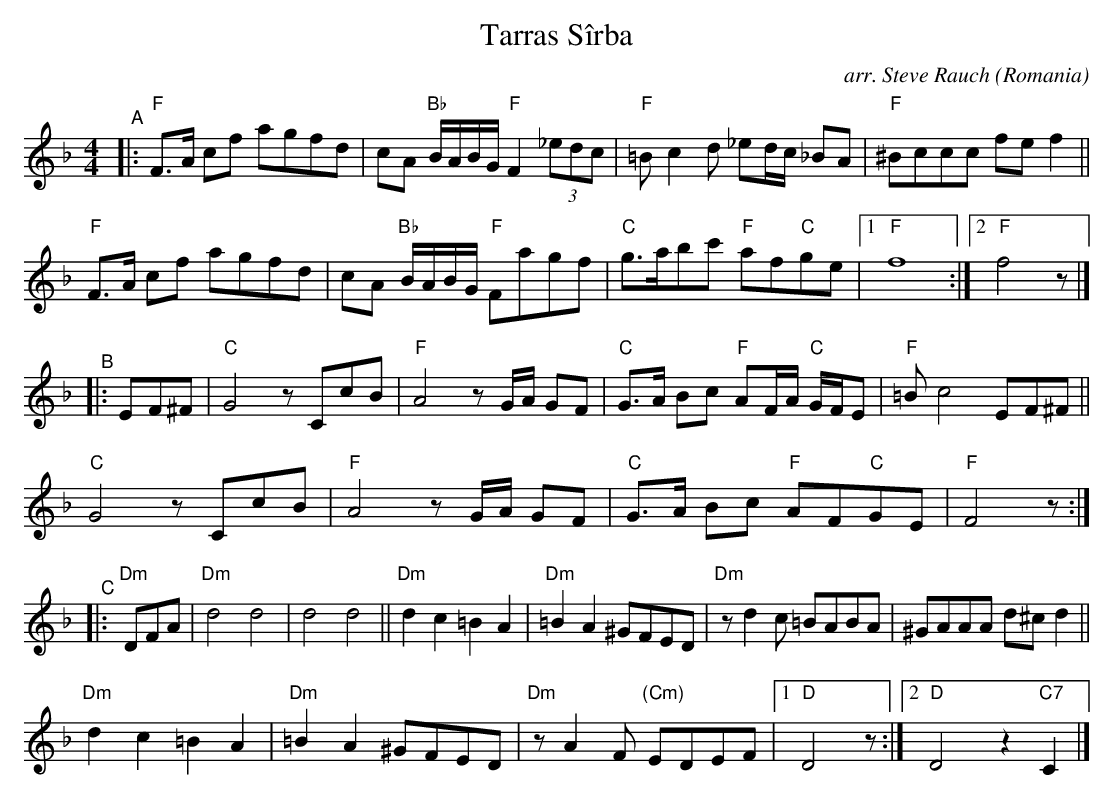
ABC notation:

X:1
T: Tarras S\^irba
C: arr. Steve Rauch
O: Romania
M: 4/4
L: 1/8
K: F
"^A"|:\
"F"F>A cf agfd | cA "Bb"B/A/B/G/ "F"F2 (3_edc | "F"=Bc2d _ed/c/ _BA | "F"^Bccc fef2 ||
"F"F>A cf agfd | cA "Bb"B/A/B/G/ "F"Fagf | "C"g>abc' "F"af"C"ge |[1 "F"f8 :|2 "F"f4 z |]
"^B"|: EF^F |\
"C"G4 zCcB | "F"A4 zG/A/ GF | "C"G>A Bc "F"AF/A/ "C"G/F/E | "F"=Bc4 EF^F ||
"C"G4 zCcB | "F"A4 zG/A/ GF | "C"G>A Bc "F"AF"C"GE | "F"F4 z :|
"^C"|: "Dm"DFA |\
"Dm"d4 d4 | d4 d4 ||\
"Dm"d2c2 =B2A2 | "Dm"=B2A2 ^GFED | "Dm"zd2c =BABA | ^GAAA d^cd2 ||
"Dm"d2c2 =B2A2 | "Dm"=B2A2 ^GFED | "Dm"zA2F "(Cm)"EDEF |[1 "D"D4 z :|[2 "D"D4 z2 "C7"C2 |]
